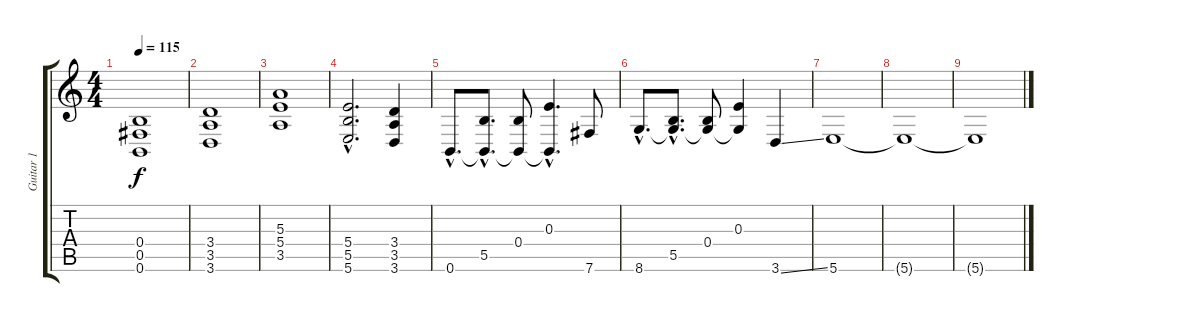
\track ("Guitar 1" "Guitar 1") {instrument electricguitarclean}
\staff {score tabs}
\tuning (Db4 Ab3 E3 B2 Gb2 B1) {hide}
\ts (4 4)
\tempo 115
\clef g2
\ks c
(0.4 0.5 0.6).1{dy f instrument distortionguitar} |
(3.4 3.5 3.6).1{instrument distortionguitar} |
(5.3 5.4 3.5).1{instrument distortionguitar} |
(5.4{hac} 5.5{hac} 5.6{hac}).2{d instrument distortionguitar} (3.4 3.5 3.6).4 |
0.6{hac}.8{d instrument distortionguitar} (5.5{hac} 0.6{hac t}).8{d instrument electricguitarclean} (0.4 0.6{t}).8 (0.3{hac} 0.6{hac t}).4{d} 7.6.8{instrument distortionguitar} |
8.6{hac}.8{d} (5.5{hac} 8.6{hac t}).8{d instrument electricguitarclean} (0.4 8.6{t}).8 (0.3 8.6{t}).4 3.6{ss}.4{instrument distortionguitar} |
5.6.1{volume 0 instrument distortionguitar} |
5.6{t}.1 |
5.6{t}.1
